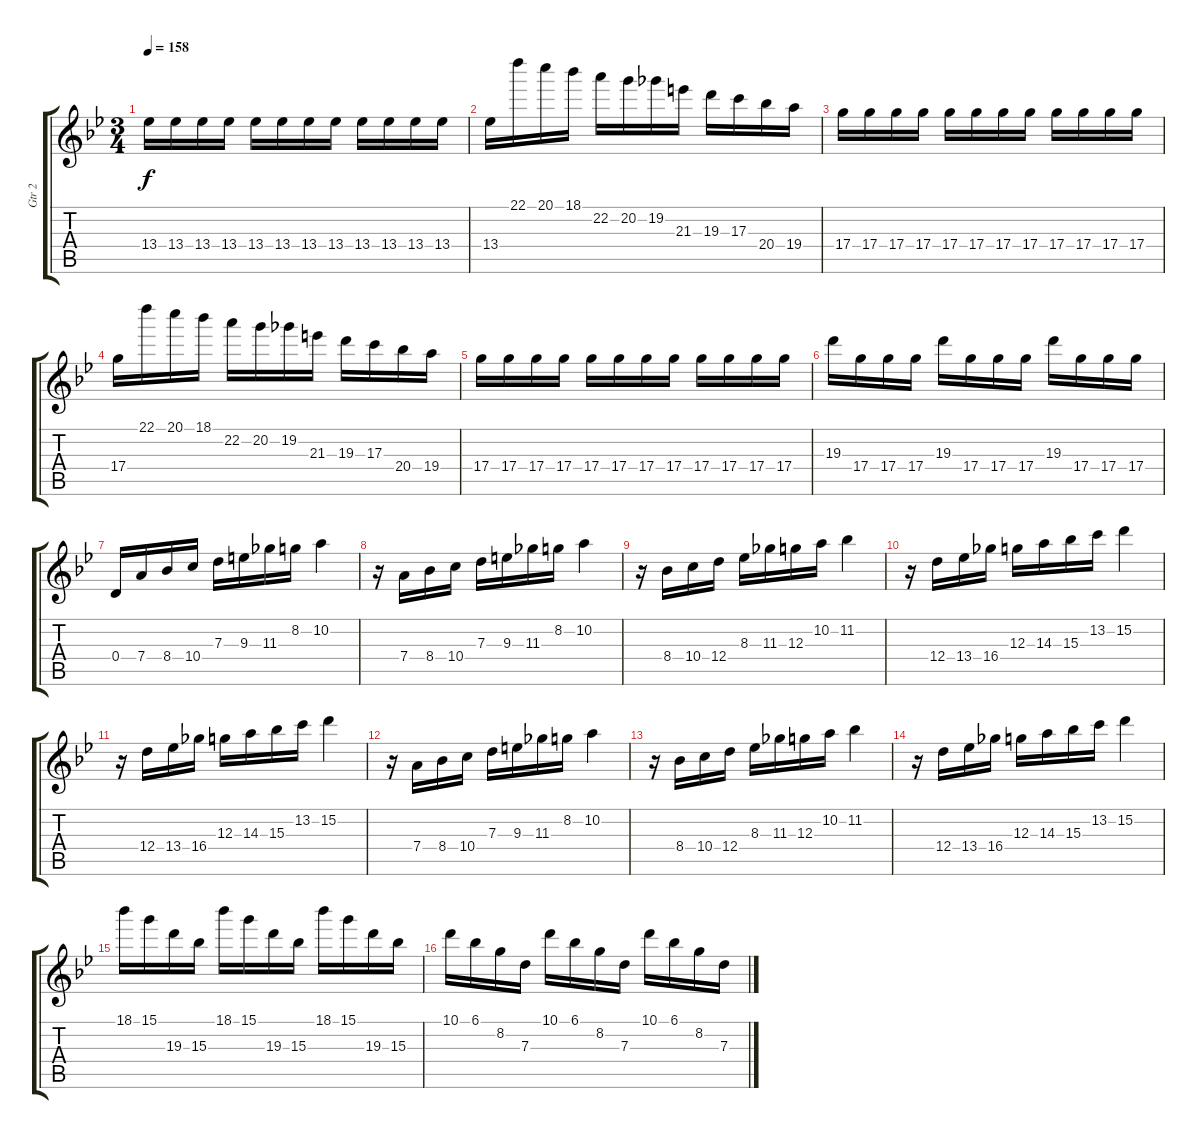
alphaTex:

\track ("Gtr 2" "Gtr 2") {instrument overdrivenguitar}
\staff {score tabs}
\tuning (E4 B3 G3 D3 A2 E2) {hide}
\ts (3 4)
\tempo 158
\clef g2
\ks bb
13.4.16{dy f} 13.4.16 13.4.16 13.4.16 13.4.16 13.4.16 13.4.16 13.4.16 13.4.16 13.4.16 13.4.16 13.4.16 |
13.4.16 22.1.16 20.1.16 18.1.16 22.2.16 20.2.16 19.2.16 21.3.16 19.3.16 17.3.16 20.4.16 19.4.16 |
17.4.16 17.4.16 17.4.16 17.4.16 17.4.16 17.4.16 17.4.16 17.4.16 17.4.16 17.4.16 17.4.16 17.4.16 |
17.4.16 22.1.16 20.1.16 18.1.16 22.2.16 20.2.16 19.2.16 21.3.16 19.3.16 17.3.16 20.4.16 19.4.16 |
17.4.16 17.4.16 17.4.16 17.4.16 17.4.16 17.4.16 17.4.16 17.4.16 17.4.16 17.4.16 17.4.16 17.4.16 |
19.3.16 17.4.16 17.4.16 17.4.16 19.3.16 17.4.16 17.4.16 17.4.16 19.3.16 17.4.16 17.4.16 17.4.16 |
0.4.16 7.4.16 8.4.16 10.4.16 7.3.16 9.3.16 11.3.16 8.2.16 10.2.4 |
r.16 7.4.16 8.4.16 10.4.16 7.3.16 9.3.16 11.3.16 8.2.16 10.2.4 |
r.16 8.4.16 10.4.16 12.4.16 8.3.16 11.3.16 12.3.16 10.2.16 11.2.4 |
r.16 12.4.16 13.4.16 16.4.16 12.3.16 14.3.16 15.3.16 13.2.16 15.2.4 |
r.16 12.4.16 13.4.16 16.4.16 12.3.16 14.3.16 15.3.16 13.2.16 15.2.4 |
r.16 7.4.16 8.4.16 10.4.16 7.3.16 9.3.16 11.3.16 8.2.16 10.2.4 |
r.16 8.4.16 10.4.16 12.4.16 8.3.16 11.3.16 12.3.16 10.2.16 11.2.4 |
r.16 12.4.16 13.4.16 16.4.16 12.3.16 14.3.16 15.3.16 13.2.16 15.2.4 |
18.1.16 15.1.16 19.3.16 15.3.16 18.1.16 15.1.16 19.3.16 15.3.16 18.1.16 15.1.16 19.3.16 15.3.16 |
10.1.16 6.1.16 8.2.16 7.3.16 10.1.16 6.1.16 8.2.16 7.3.16 10.1.16 6.1.16 8.2.16 7.3.16
